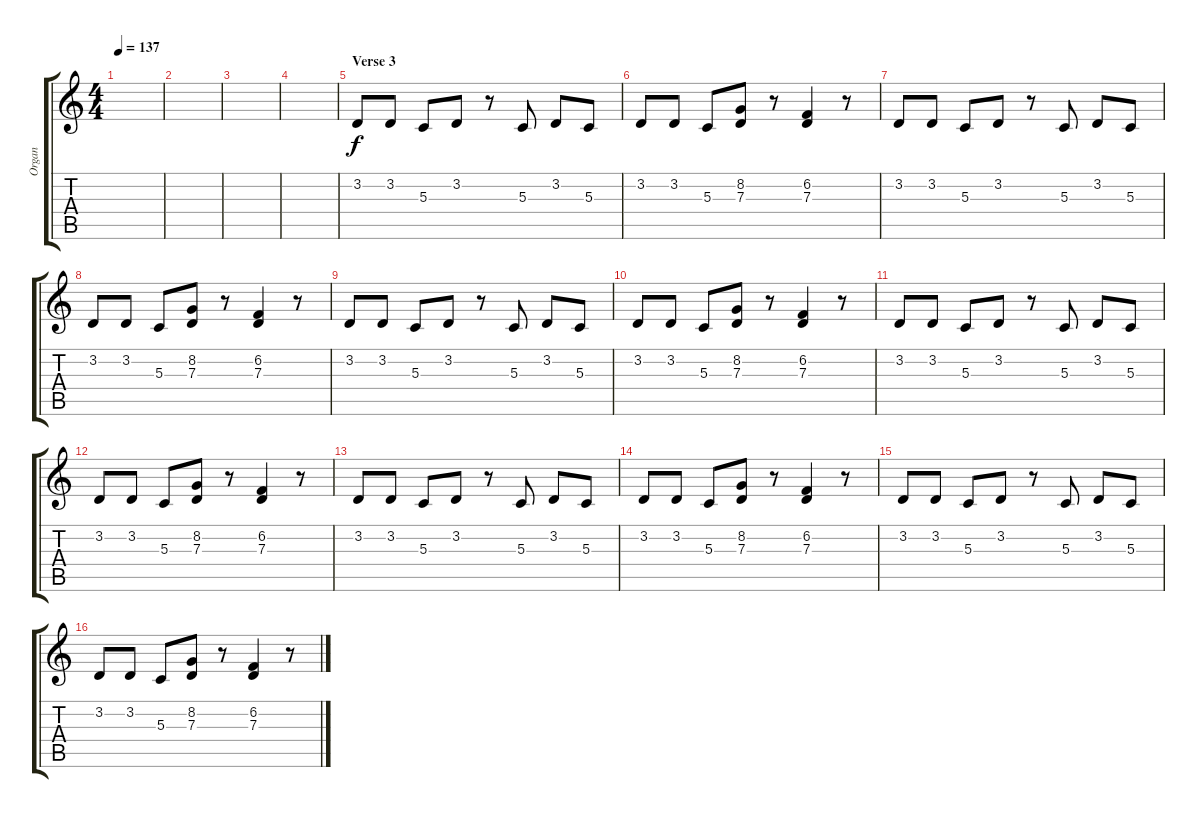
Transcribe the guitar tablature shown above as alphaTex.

\track ("Organ" "Organ") {instrument drawbarorgan}
\staff {score tabs}
\tuning (E4 B3 G3 D3 A2 E2) {hide}
\ts (4 4)
\tempo 137
\clef g2
\ks c
|
|
|
|
\section ("" "Verse 3")
3.2.8{dy f} 3.2.8 5.3.8 3.2.8 r.8 5.3.8 3.2.8 5.3.8 |
3.2.8 3.2.8 5.3.8 (8.2 7.3).8 r.8 (6.2 7.3).4 r.8 |
3.2.8 3.2.8 5.3.8 3.2.8 r.8 5.3.8 3.2.8 5.3.8 |
3.2.8 3.2.8 5.3.8 (8.2 7.3).8 r.8 (6.2 7.3).4 r.8 |
3.2.8 3.2.8 5.3.8 3.2.8 r.8 5.3.8 3.2.8 5.3.8 |
3.2.8 3.2.8 5.3.8 (8.2 7.3).8 r.8 (6.2 7.3).4 r.8 |
3.2.8 3.2.8 5.3.8 3.2.8 r.8 5.3.8 3.2.8 5.3.8 |
3.2.8 3.2.8 5.3.8 (8.2 7.3).8 r.8 (6.2 7.3).4 r.8 |
3.2.8 3.2.8 5.3.8 3.2.8 r.8 5.3.8 3.2.8 5.3.8 |
3.2.8 3.2.8 5.3.8 (8.2 7.3).8 r.8 (6.2 7.3).4 r.8 |
3.2.8 3.2.8 5.3.8 3.2.8 r.8 5.3.8 3.2.8 5.3.8 |
3.2.8 3.2.8 5.3.8 (8.2 7.3).8 r.8 (6.2 7.3).4 r.8
